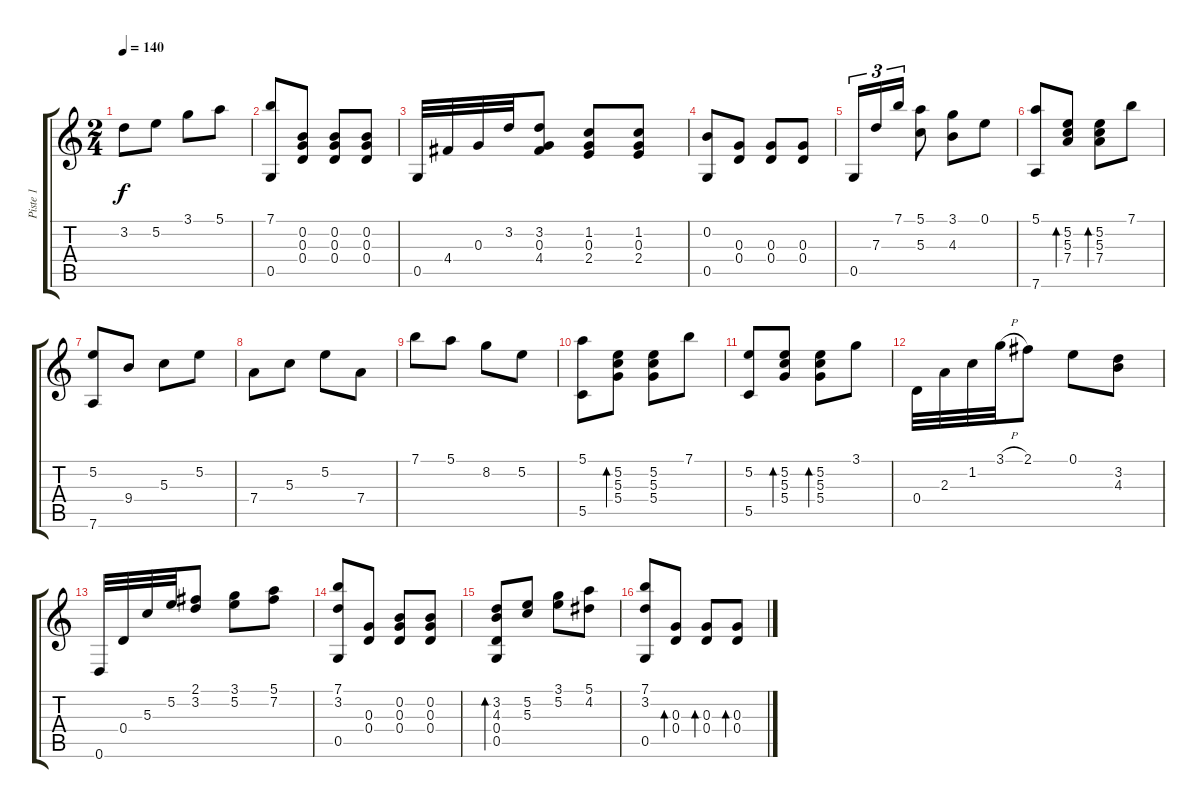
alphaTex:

\track ("Piste 1" "Piste 1") {instrument acousticguitarnylon}
\staff {score tabs}
\tuning (E4 B3 G3 D3 G2 D2) {hide}
\ts (2 4)
\tempo 140
\clef g2
\ks c
3.2.8{dy f instrument acousticguitarnylon} 5.2.8 3.1.8 5.1.8 |
(7.1 0.5).8 (0.2 0.3 0.4).8 (0.2 0.3 0.4).8 (0.2 0.3 0.4).8 |
0.5.32 4.4.32 0.3.32 3.2.32 (3.2 0.3 4.4).8 (1.2 0.3 2.4).8 (1.2 0.3 2.4).8 |
(0.2 0.5).8 (0.3 0.4).8 (0.3 0.4).8 (0.3 0.4).8 |
0.5.16{tu (3 2)} 7.3.16{tu (3 2)} 7.1.16{tu (3 2)} (5.1 5.3).8 (3.1 4.3).8 0.1.8 |
(5.1 7.6).8 (5.2 5.3 7.4).8{bd 60} (5.2 5.3 7.4).8{bd 60} 7.1.8 |
(5.2 7.6).8 9.4.8 5.3.8 5.2.8 |
7.4.8 5.3.8 5.2.8 7.4.8 |
7.1.8 5.1.8 8.2.8 5.2.8 |
(5.1 5.5).8 (5.2 5.3 5.4).8{bd 60} (5.2 5.3 5.4).8 7.1.8 |
(5.2 5.5).8 (5.2 5.3 5.4).8{bd 60} (5.2 5.3 5.4).8{bd 60} 3.1.8 |
0.4.32 2.3.32 1.2.32 3.1{h}.32 2.1.8 0.1.8 (3.2 4.3).8 |
0.6.32 0.4.32 5.3.32 5.2.32 (2.1 3.2).8 (3.1 5.2).8 (5.1 7.2).8 |
(7.1 3.2 0.5).8 (0.3 0.4).8 (0.2 0.3 0.4).8 (0.2 0.3 0.4).8 |
(3.2 4.3 0.4 0.5).8{bd 60} (5.2 5.3).8 (3.1 5.2).8 (5.1 4.2).8 |
(7.1 3.2 0.5).8 (0.3 0.4).8{bd 60} (0.3 0.4).8{bd 60} (0.3 0.4).8{bd 60}
